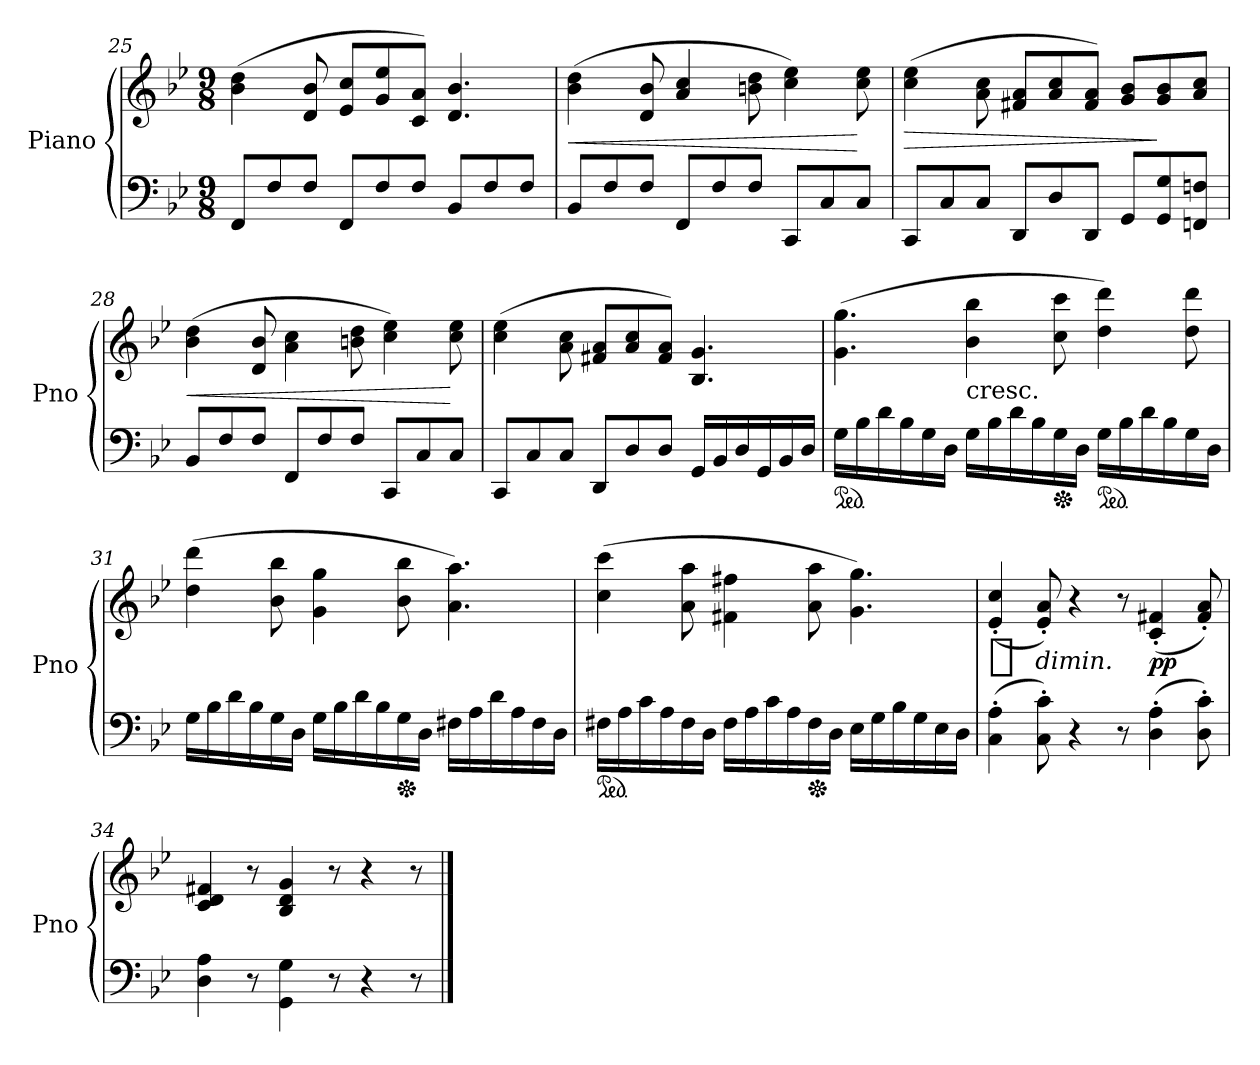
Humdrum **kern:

**kern	**kern	**dynam
*part1	*part1	*part1
*staff2	*staff1	*staff1/2
*I"Piano	*	*
*I'Pno	*	*
*clefF4	*clefG2	*
*k[b-e-]	*k[b-e-]	*
*M9/8	*M9/8	*
=25	=25	=25
8FFL	(4b- 4dd	.
8F	.	.
8FJ	8d 8b-	.
8FFL	8e- 8ccL	.
8F	8g 8ee-	.
8FJ	8c 8aJ)	.
8BB-/L	4.d 4.b-	.
8F/	.	.
8F/J	.	.
=26	=26	=26
8BB-/L	(4b- 4dd	<
8F/	.	.
8F/J	8d 8b-	.
8FFL	4a/ 4cc/	.
8F	.	.
8FJ	8bn 8dd	.
8CCL	4cc 4ee-)	.
8C	.	.
8CJ	8cc 8ee-	[
=27	=27	=27
8CCL	(4cc 4ee-	>
8C	.	.
8CJ	8a 8cc	.
8DDL	8f#X 8aL	.
8D	8a 8cc	.
8DDJ	8f# 8aJ)	.
8GGL	8g 8b-L	.
8GG 8G	8g 8b-	]
8FFn 8FnJ	8a 8ccJ	.
=28	=28	=28
8BB-/L	(4b- 4dd	<
8F/	.	.
8F/J	8d 8b-	.
8FFL	4a 4cc	.
8F	.	.
8FJ	8bn 8dd	.
8CCL	4cc 4ee-)	.
8C	.	.
8CJ	8cc 8ee-	[
=29	=29	=29
8CCL	(4cc 4ee-	.
8C	.	.
8CJ	8a 8cc	.
8DDL	8f#X 8aL	.
8D	8a 8cc	.
8DJ	8f# 8aJ)	.
16GGLL	4.B- 4.g	.
16BB-	.	.
16D	.	.
16GG	.	.
16BB-	.	.
16DJJ	.	.
=30	=30	=30
*ped	*	*
16GLL	(4.g 4.gg	.
16B-	.	.
16d	.	.
16B-	.	.
16G	.	.
16DJJ	.	.
!	!LO:TX:c:t=cresc.	!
16GLL	4b- 4bb-	.
16B-	.	.
16d	.	.
16B-	.	.
*Xped	*	*
16G	8cc 8ccc	.
16DJJ	.	.
*ped	*	*
16GLL	4dd 4ddd)	.
16B-	.	.
16d	.	.
16B-	.	.
16G	8dd 8ddd	.
16DJJ	.	.
=31	=31	=31
16GLL	(4dd 4ddd	.
16B-	.	.
16d	.	.
16B-	.	.
16G	8b- 8bb-	.
16DJJ	.	.
16GLL	4g 4gg	.
16B-	.	.
16d	.	.
16B-	.	.
*Xped	*	*
16G	8b- 8bb-	.
16DJJ	.	.
16F#XLL	4.a 4.aa)	.
16A	.	.
16d	.	.
16A	.	.
16F#	.	.
16DJJ	.	.
=32	=32	=32
*ped	*	*
16F#XLL	(4cc 4ccc	.
16A	.	.
16c	.	.
16A	.	.
16F#	8a 8aa	.
16DJJ	.	.
16F#LL	4f#X 4ff#X	.
16A	.	.
16c	.	.
16A	.	.
*Xped	*	*
16F#	8a 8aa	.
16DJJ	.	.
16E-LL	4.g 4.gg)	.
16G	.	.
16B-	.	.
16G	.	.
16E-	.	.
16DJJ	.	.
=33	=33	=33
!	!	!LO:DY:t=%s dimin.
(4C' 4A'	(4e-' 4cc'	p
8C' 8c')	8e-' 8a')	.
4r	4r	.
8r	8r	.
(4D' 4A'	(4c' 4f#X'	pp
8D' 8c')	8f#' 8a')	.
=34	=34	=34
4D 4A	4c 4d 4f#X	.
8r	8r	.
4GG\ 4G\	4B- 4d 4g	.
8r	8r	.
4r	4r	.
8r	8r	.
==	==	==
*-	*-	*-
